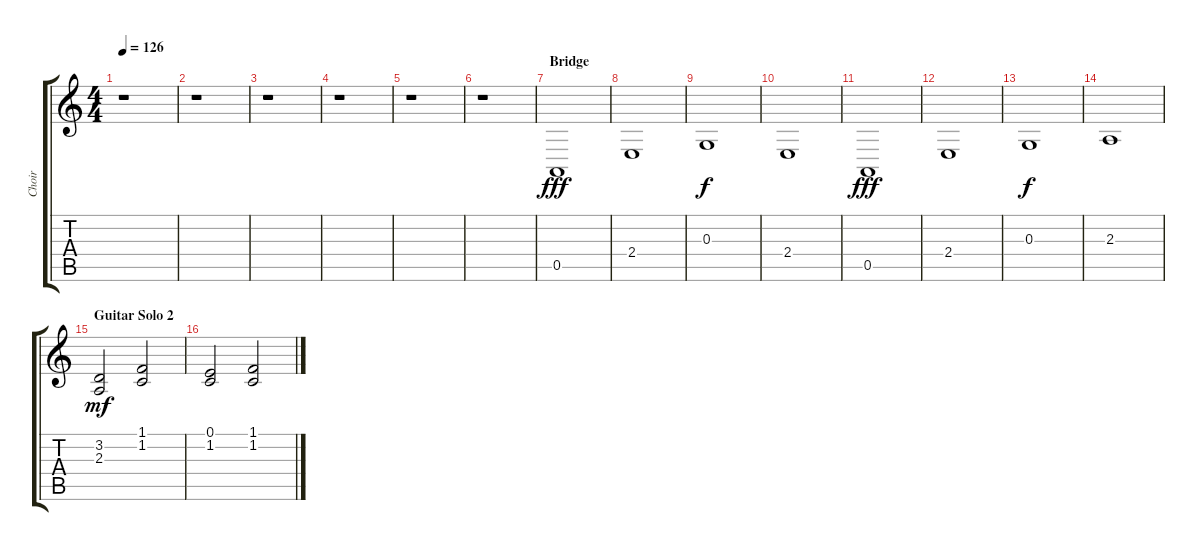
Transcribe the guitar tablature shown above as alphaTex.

\track ("Choir" "Choir") {instrument choiraahs}
\staff {score tabs}
\tuning (E4 B3 G3 D3 A2 E2) {hide}
\ts (4 4)
\tempo 126
\clef g2
\ks c
r.1{dy mf} |
r.1 |
r.1 |
r.1 |
r.1 |
r.1 |
\section ("" "Bridge")
0.5.1{dy fff balance 16} |
2.4.1{balance 8} |
0.3.1{dy f balance 0} |
2.4.1{balance 16} |
0.5.1{dy fff balance 0} |
2.4.1{balance 8} |
0.3.1{dy f balance 16} |
2.3.1{balance 8} |
\section ("" "Guitar Solo 2")
(3.2 2.3).2{dy mf balance 8 instrument choiraahs} (1.1 1.2).2 |
(0.1 1.2).2 (1.1 1.2).2
